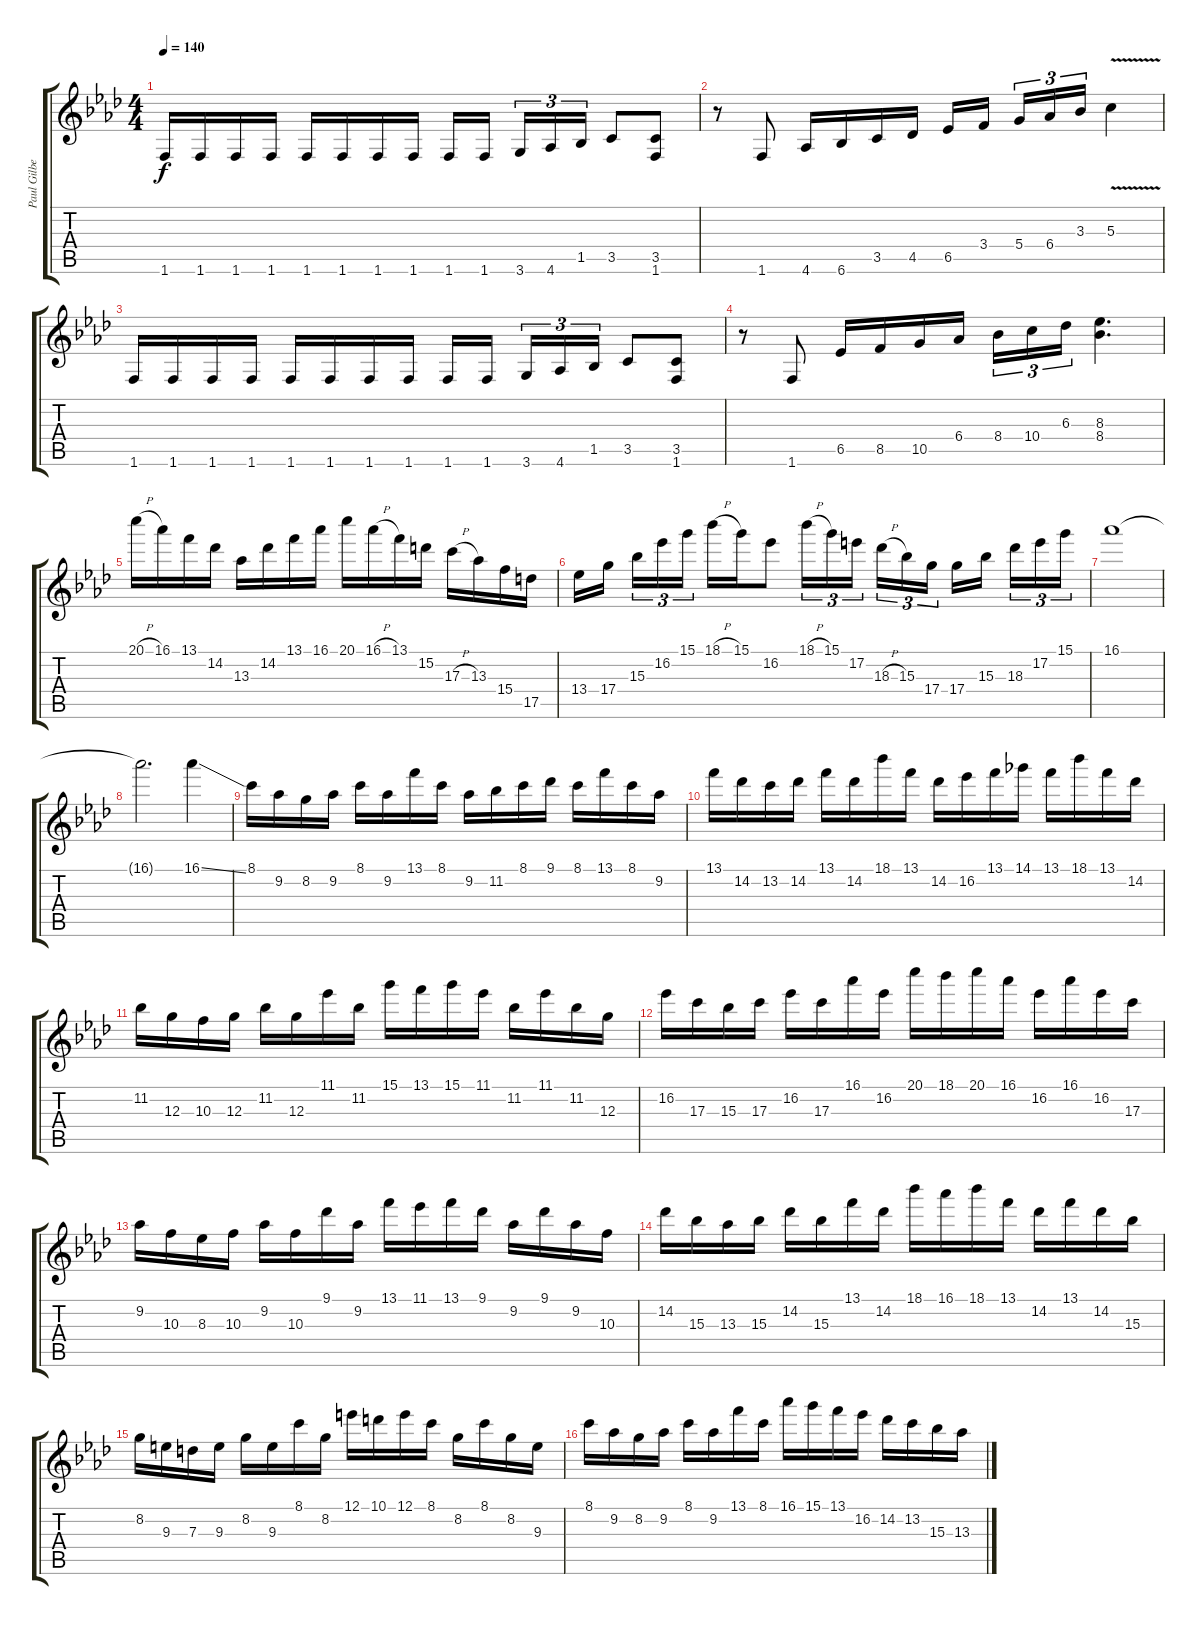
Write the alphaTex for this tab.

\track ("Paul Gilbert" "Paul Gilbe") {instrument distortionguitar}
\staff {score tabs}
\tuning (E4 B3 G3 D3 A2 E2) {hide}
\ts (4 4)
\tempo 140
\clef g2
\ks fminor
1.6.16{dy f} 1.6.16 1.6.16 1.6.16 1.6.16 1.6.16 1.6.16 1.6.16 1.6.16 1.6.16{beam splitsecondary} 3.6.16{tu (3 2)} 4.6.16{tu (3 2)} 1.5.16{tu (3 2)} 3.5.8 (3.5 1.6).8 |
r.8 1.6.8 4.6.16 6.6.16 3.5.16 4.5.16 6.5.16 3.4.16{beam splitsecondary} 5.4.16{tu (3 2)} 6.4.16{tu (3 2)} 3.3.16{tu (3 2)} 5.3{v}.4 |
1.6.16 1.6.16 1.6.16 1.6.16 1.6.16 1.6.16 1.6.16 1.6.16 1.6.16 1.6.16{beam splitsecondary} 3.6.16{tu (3 2)} 4.6.16{tu (3 2)} 1.5.16{tu (3 2)} 3.5.8 (3.5 1.6).8 |
r.8 1.6.8 6.5.16 8.5.16 10.5.16 6.4.16 8.4.16{tu (3 2)} 10.4.16{tu (3 2)} 6.3.16{tu (3 2)} (8.3 8.4).4{d} |
20.1{h}.16 16.1.16 13.1.16 14.2.16 13.3.16 14.2.16 13.1.16 16.1.16 20.1.16 16.1{h}.16 13.1.16 15.2.16 17.3{h}.16 13.3.16 15.4.16 17.5.16 |
13.4.16 17.4.16{beam splitsecondary} 15.3.16{tu (3 2)} 16.2.16{tu (3 2)} 15.1.16{tu (3 2)} 18.1{h}.16 15.1.16 16.2.8 18.1{h}.16{tu (3 2)} 15.1.16{tu (3 2)} 17.2.16{tu (3 2) beam splitsecondary} 18.3{h}.16{tu (3 2)} 15.3.16{tu (3 2)} 17.4.16{tu (3 2)} 17.4.16 15.3.16{beam splitsecondary} 18.3.16{tu (3 2)} 17.2.16{tu (3 2)} 15.1.16{tu (3 2)} |
16.1.1 |
16.1{t}.2{d} 16.1{ss}.4 |
8.1.16 9.2.16 8.2.16 9.2.16 8.1.16 9.2.16 13.1.16 8.1.16 9.2.16 11.2.16 8.1.16 9.1.16 8.1.16 13.1.16 8.1.16 9.2.16 |
13.1.16 14.2.16 13.2.16 14.2.16 13.1.16 14.2.16 18.1.16 13.1.16 14.2.16 16.2.16 13.1.16 14.1.16 13.1.16 18.1.16 13.1.16 14.2.16 |
11.2.16 12.3.16 10.3.16 12.3.16 11.2.16 12.3.16 11.1.16 11.2.16 15.1.16 13.1.16 15.1.16 11.1.16 11.2.16 11.1.16 11.2.16 12.3.16 |
16.2.16 17.3.16 15.3.16 17.3.16 16.2.16 17.3.16 16.1.16 16.2.16 20.1.16 18.1.16 20.1.16 16.1.16 16.2.16 16.1.16 16.2.16 17.3.16 |
9.2.16 10.3.16 8.3.16 10.3.16 9.2.16 10.3.16 9.1.16 9.2.16 13.1.16 11.1.16 13.1.16 9.1.16 9.2.16 9.1.16 9.2.16 10.3.16 |
14.2.16 15.3.16 13.3.16 15.3.16 14.2.16 15.3.16 13.1.16 14.2.16 18.1.16 16.1.16 18.1.16 13.1.16 14.2.16 13.1.16 14.2.16 15.3.16 |
8.2.16 9.3.16 7.3.16 9.3.16 8.2.16 9.3.16 8.1.16 8.2.16 12.1.16 10.1.16 12.1.16 8.1.16 8.2.16 8.1.16 8.2.16 9.3.16 |
8.1.16 9.2.16 8.2.16 9.2.16 8.1.16 9.2.16 13.1.16 8.1.16 16.1.16 15.1.16 13.1.16 16.2.16 14.2.16 13.2.16 15.3.16 13.3.16
